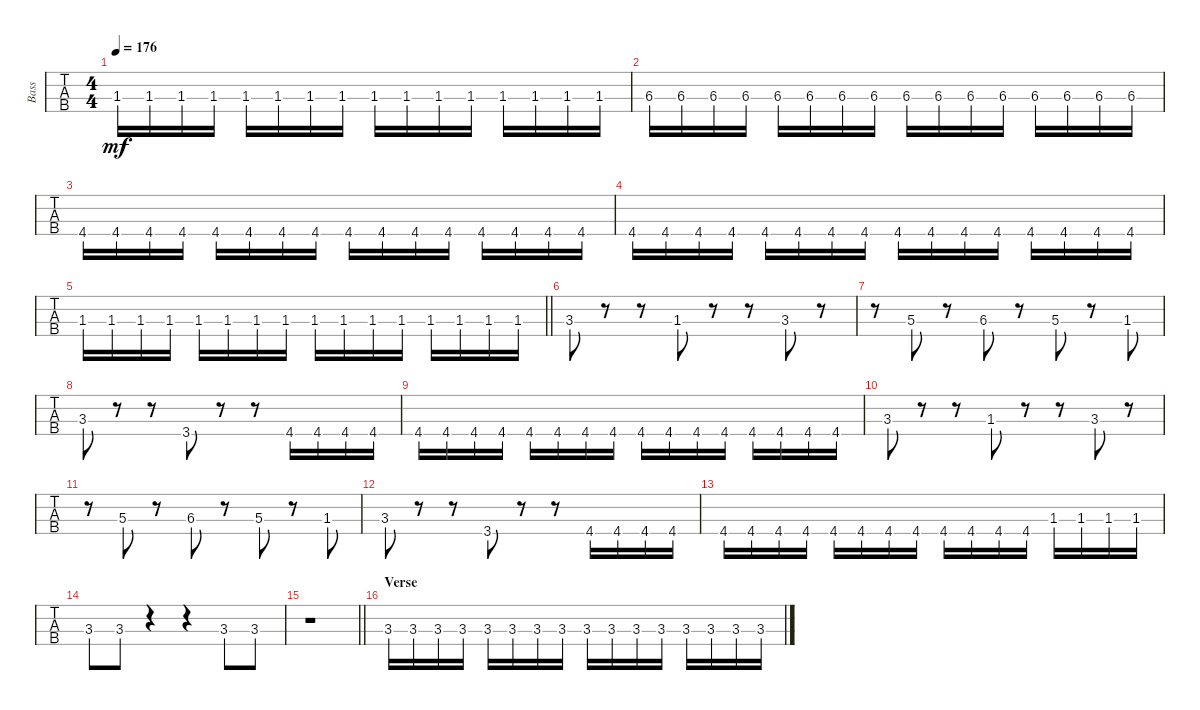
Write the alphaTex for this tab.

\track ("Bass" "Bass") {instrument electricbassfinger}
\staff {tabs}
\tuning (G2 D2 A1 E1) {hide}
\ts (4 4)
\tempo 176
\clef f4
\ks cminor
1.3.16{dy mf} 1.3.16 1.3.16 1.3.16 1.3.16 1.3.16 1.3.16 1.3.16 1.3.16 1.3.16 1.3.16 1.3.16 1.3.16 1.3.16 1.3.16 1.3.16 |
6.3.16 6.3.16 6.3.16 6.3.16 6.3.16 6.3.16 6.3.16 6.3.16 6.3.16 6.3.16 6.3.16 6.3.16 6.3.16 6.3.16 6.3.16 6.3.16 |
4.4.16 4.4.16 4.4.16 4.4.16 4.4.16 4.4.16 4.4.16 4.4.16 4.4.16 4.4.16 4.4.16 4.4.16 4.4.16 4.4.16 4.4.16 4.4.16 |
4.4.16 4.4.16 4.4.16 4.4.16 4.4.16 4.4.16 4.4.16 4.4.16 4.4.16 4.4.16 4.4.16 4.4.16 4.4.16 4.4.16 4.4.16 4.4.16 |
\barLineRight lightlight
1.3.16 1.3.16 1.3.16 1.3.16 1.3.16 1.3.16 1.3.16 1.3.16 1.3.16 1.3.16 1.3.16 1.3.16 1.3.16 1.3.16 1.3.16 1.3.16 |
\section ("" "")
3.3.8 r.8 r.8 1.3.8 r.8 r.8 3.3.8 r.8 |
r.8 5.3.8 r.8 6.3.8 r.8 5.3.8 r.8 1.3.8 |
3.3.8 r.8 r.8 3.4.8 r.8 r.8 4.4.16 4.4.16 4.4.16 4.4.16 |
4.4.16 4.4.16 4.4.16 4.4.16 4.4.16 4.4.16 4.4.16 4.4.16 4.4.16 4.4.16 4.4.16 4.4.16 4.4.16 4.4.16 4.4.16 4.4.16 |
3.3.8 r.8 r.8 1.3.8 r.8 r.8 3.3.8 r.8 |
r.8 5.3.8 r.8 6.3.8 r.8 5.3.8 r.8 1.3.8 |
3.3.8 r.8 r.8 3.4.8 r.8 r.8 4.4.16 4.4.16 4.4.16 4.4.16 |
4.4.16 4.4.16 4.4.16 4.4.16 4.4.16 4.4.16 4.4.16 4.4.16 4.4.16 4.4.16 4.4.16 4.4.16 1.3.16 1.3.16 1.3.16 1.3.16 |
3.3.8 3.3.8 r.4 r.4 3.3.8 3.3.8 |
\barLineRight lightlight
r.1 |
\section ("" "Verse")
3.3.16 3.3.16 3.3.16 3.3.16 3.3.16 3.3.16 3.3.16 3.3.16 3.3.16 3.3.16 3.3.16 3.3.16 3.3.16 3.3.16 3.3.16 3.3.16
